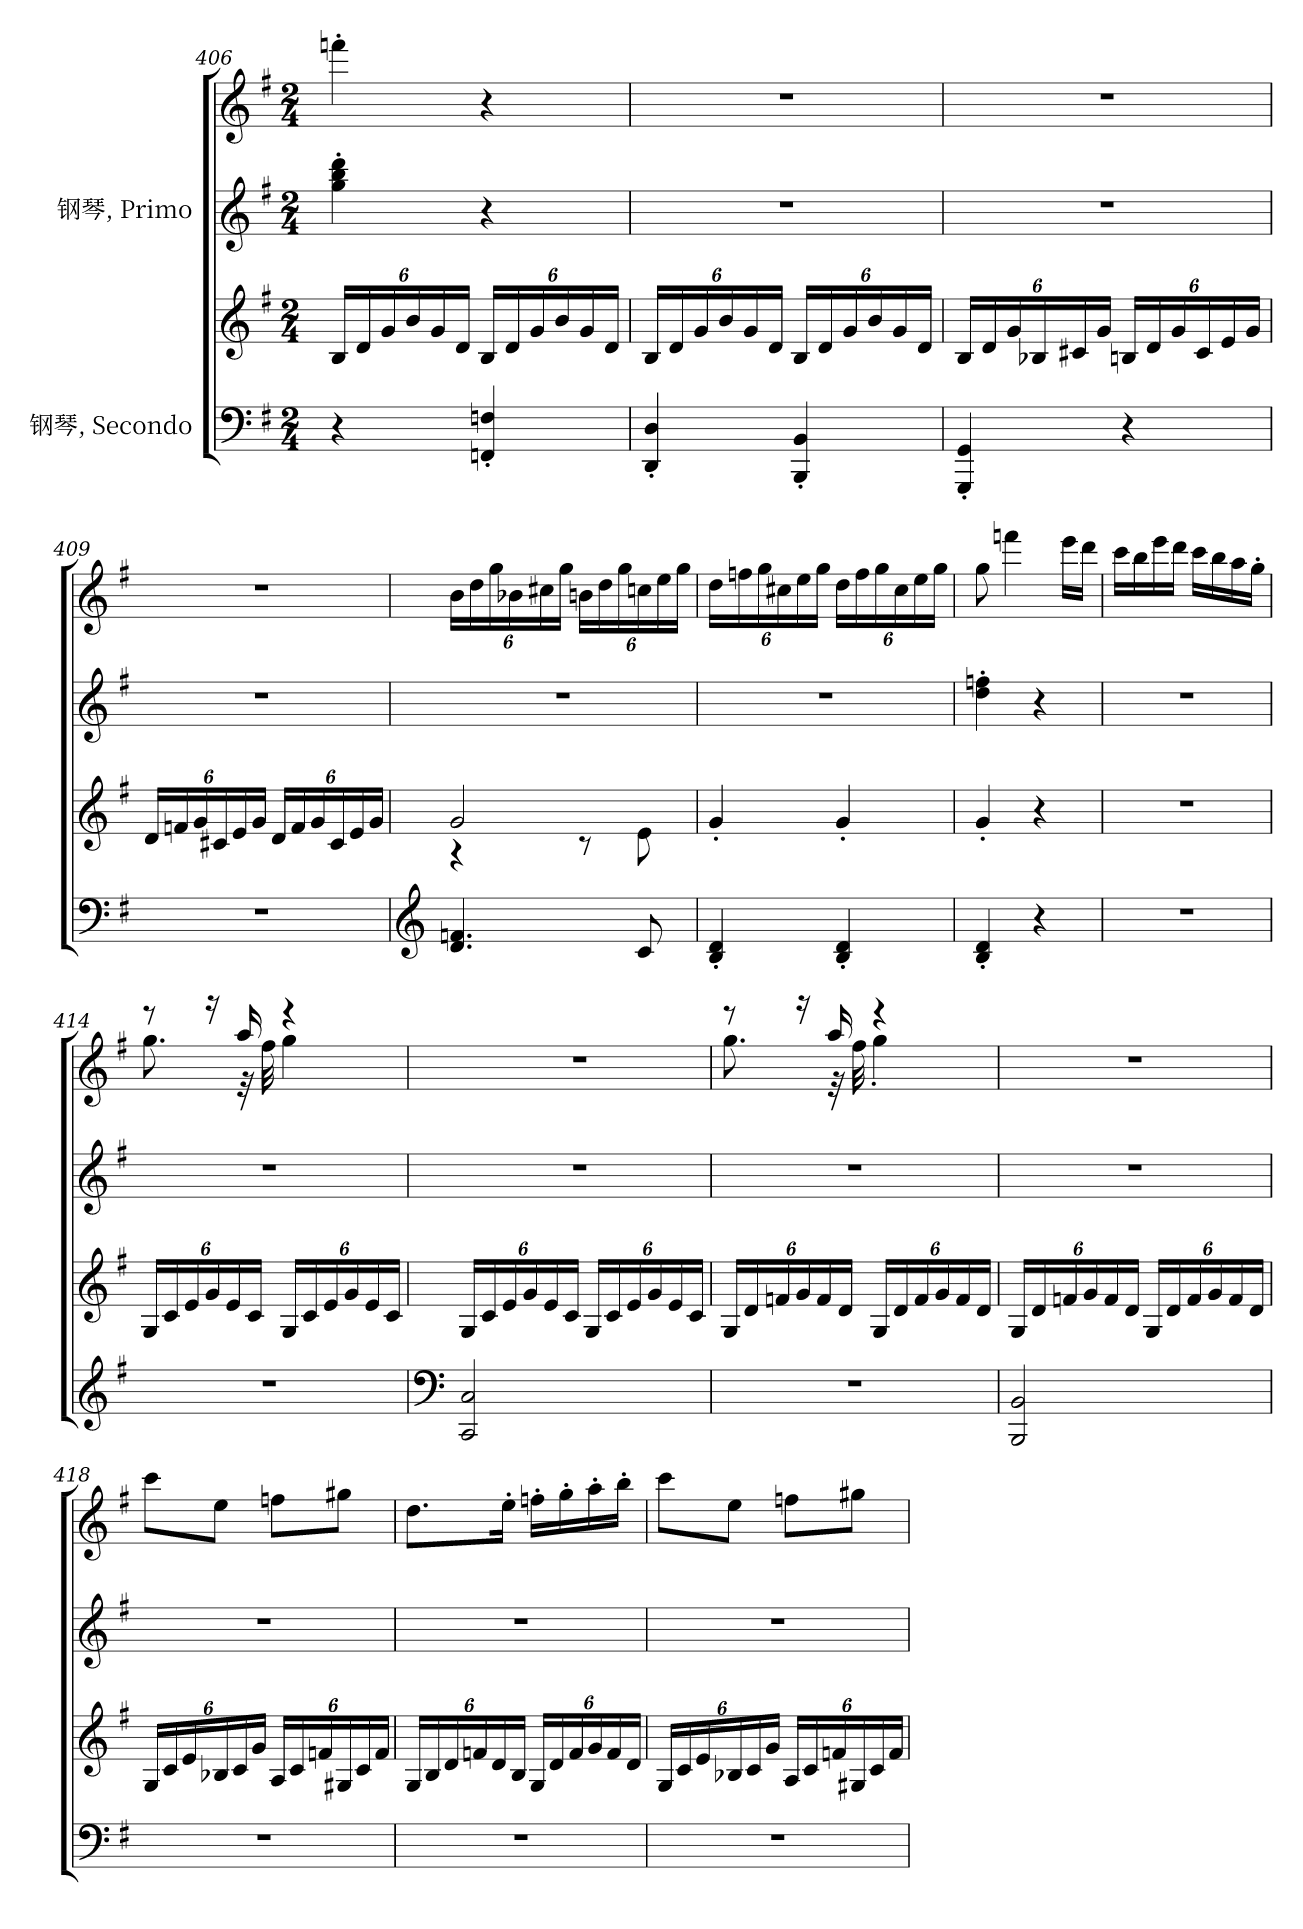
**kern	**kern	**kern	**kern
*part2	*part2	*part1	*part1
*staff4	*staff3	*staff2	*staff1
*I"钢琴, Secondo	*	*I"钢琴, Primo	*
*clefF4	*clefG2	*clefG2	*clefG2
*k[f#]	*k[f#]	*k[f#]	*k[f#]
*M2/4	*M2/4	*M2/4	*M2/4
*	*Xbrackettup	*	*
=406	=406	=406	=406
4r	24B/LL	4gg\' 4bb\' 4ddd\'	4fffn'\
.	24d/	.	.
.	24g/	.	.
.	24b/	.	.
.	24g/	.	.
.	24d/JJ	.	.
4FFn/' 4Fn/'	24B/LL	4r	4r
.	24d/	.	.
.	24g/	.	.
.	24b/	.	.
.	24g/	.	.
.	24d/JJ	.	.
=407	=407	=407	=407
4DD/' 4D/'	24B/LL	2r	2r
.	24d/	.	.
.	24g/	.	.
.	24b/	.	.
.	24g/	.	.
.	24d/JJ	.	.
4BBB/' 4BB/'	24B/LL	.	.
.	24d/	.	.
.	24g/	.	.
.	24b/	.	.
.	24g/	.	.
.	24d/JJ	.	.
!!LO:LB:g=z
=408	=408	=408	=408
4GGG/' 4GG/'	24B/LL	2r	2r
.	24d/	.	.
.	24g/	.	.
.	24B-X/	.	.
.	24c#X/	.	.
.	24g/JJ	.	.
4r	24Bn/LL	.	.
.	24d/	.	.
.	24g/	.	.
.	24c#/	.	.
.	24e/	.	.
.	24g/JJ	.	.
=409	=409	=409	=409
2r	24d/LL	2r	2r
.	24fn/	.	.
.	24g/	.	.
.	24c#X/	.	.
.	24e/	.	.
.	24g/JJ	.	.
.	24d/LL	.	.
.	24f/	.	.
.	24g/	.	.
.	24c#/	.	.
.	24e/	.	.
.	24g/JJ	.	.
!!LO:PB:g=z
=410	=410	=410	=410
*clefG2	*	*	*
*	*^	*	*
*	*	*	*	*Xbrackettup
4.d/ 4.fn/	2g/	4r	2r	24b\LL
.	.	.	.	24dd\
.	.	.	.	24gg\
.	.	.	.	24b-X\
.	.	.	.	24cc#X\
.	.	.	.	24gg\JJ
.	.	8r	.	24bn\LL
.	.	.	.	24dd\
.	.	.	.	24gg\
8c/	.	8e\	.	24ccn\
.	.	.	.	24ee\
.	.	.	.	24gg\JJ
*	*v	*v	*	*
=411	=411	=411	=411
4B/' 4d/'	4g'/	2r	24dd\LL
.	.	.	24ffn\
.	.	.	24gg\
.	.	.	24cc#X\
.	.	.	24ee\
.	.	.	24gg\JJ
*	*	*	*MM71
4B/' 4d/'	4g'/	.	24dd\LL
.	.	.	24ff\
.	.	.	24gg\
.	.	.	24cc#\
.	.	.	24ee\
.	.	.	24gg\JJ
=412	=412	=412	=412
4B/' 4d/'	4g'/	4dd\' 4ffn\'	8gg\
*	*	*	*MM20
.	.	.	4fffn\
4r	4r	4r	.
.	.	.	16eee\LL
*	*	*	*MM34
.	.	.	16ddd\JJ
=413	=413	=413	=413
2r	2r	2r	16ccc\LL
.	.	.	16bb\
*	*	*	*MM48
.	.	.	16eee\
.	.	.	16ddd\JJ
.	.	.	16ccc\LL
*	*	*	*MM62
.	.	.	16bb\
.	.	.	16aa\
.	.	.	16gg'\JJ
!!LO:LB:g=z
=414	=414	=414	=414
*	*	*	*^
2r	24G/LL	2r	8r	8.gg\
.	24c/	.	.	.
.	24e/	.	.	.
.	24g/	.	16r	.
.	24e/	.	.	.
.	.	.	16aa/	32r
.	24c/JJ	.	.	.
.	.	.	.	32ff#\
.	24G/LL	.	4r	4gg\
.	24c/	.	.	.
.	24e/	.	.	.
.	24g/	.	.	.
.	24e/	.	.	.
.	24c/JJ	.	.	.
*	*	*	*v	*v
=415	=415	=415	=415
*clefF4	*	*	*
2CC/ 2C/	24G/LL	2r	2r
.	24c/	.	.
.	24e/	.	.
.	24g/	.	.
.	24e/	.	.
.	24c/JJ	.	.
.	24G/LL	.	.
.	24c/	.	.
.	24e/	.	.
.	24g/	.	.
.	24e/	.	.
.	24c/JJ	.	.
=416	=416	=416	=416
*	*	*	*^
2r	24G/LL	2r	8r	8.gg\
.	24d/	.	.	.
.	24fn/	.	.	.
.	24g/	.	16r	.
.	24f/	.	.	.
.	.	.	16aa/	32r
.	24d/JJ	.	.	.
.	.	.	.	32ff#\
.	24G/LL	.	4r	4gg'\
.	24d/	.	.	.
.	24f/	.	.	.
.	24g/	.	.	.
.	24f/	.	.	.
.	24d/JJ	.	.	.
*	*	*	*v	*v
!!LO:LB:g=z
=417	=417	=417	=417
2BBB/ 2BB/	24G/LL	2r	2r
.	24d/	.	.
.	24fn/	.	.
.	24g/	.	.
.	24f/	.	.
.	24d/JJ	.	.
.	24G/LL	.	.
.	24d/	.	.
.	24f/	.	.
.	24g/	.	.
.	24f/	.	.
.	24d/JJ	.	.
=418	=418	=418	=418
2r	24G/LL	2r	8ccc\L
.	24c/	.	.
.	24e/	.	.
.	24B-X/	.	8ee\J
.	24c/	.	.
.	24g/JJ	.	.
.	24A/LL	.	8ffn\L
.	24c/	.	.
.	24fn/	.	.
.	24G#X/	.	8gg#X\J
.	24c/	.	.
.	24f/JJ	.	.
=419	=419	=419	=419
2r	24G/LL	2r	8.dd\L
.	24B/	.	.
.	24d/	.	.
.	24fn/	.	.
.	24d/	.	.
.	.	.	16ee'\Jk
.	24B/JJ	.	.
.	24G/LL	.	16ffn'\LL
.	24d/	.	.
.	.	.	16gg'\
.	24f/	.	.
.	24g/	.	16aa'\
.	24f/	.	.
.	.	.	16bb'\JJ
.	24d/JJ	.	.
!!LO:PB:g=z
=420	=420	=420	=420
2r	24G/LL	2r	8ccc\L
.	24c/	.	.
.	24e/	.	.
.	24B-X/	.	8ee\J
.	24c/	.	.
.	24g/JJ	.	.
.	24A/LL	.	8ffn\L
.	24c/	.	.
.	24fn/	.	.
.	24G#X/	.	8gg#X\J
.	24c/	.	.
.	24f/JJ	.	.
=	=	=	=
*-	*-	*-	*-
